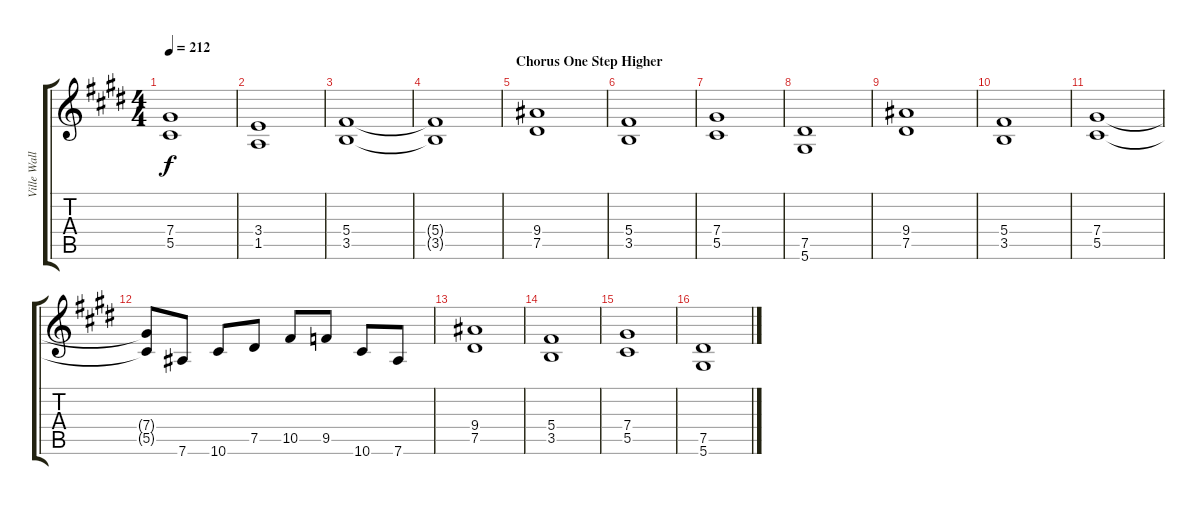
\track ("Ville Wallenius - Guitar II" "Ville Wall") {instrument distortionguitar}
\staff {score tabs}
\tuning (Eb4 Bb3 Gb3 Db3 Ab2 Eb2) {hide}
\ts (4 4)
\tempo 212
\clef g2
\ks c#minor
(7.4 5.5).1{dy f} |
(3.4 1.5).1 |
(5.4 3.5).1 |
(5.4{t} 3.5{t}).1 |
\section ("" "Chorus One Step Higher")
(9.4 7.5).1 |
(5.4 3.5).1 |
(7.4 5.5).1 |
(7.5 5.6).1 |
(9.4 7.5).1 |
(5.4 3.5).1 |
(7.4 5.5).1 |
(7.4{t} 5.5{t}).8 7.6.8 10.6.8 7.5.8 10.5.8 9.5.8 10.6.8 7.6.8 |
(9.4 7.5).1 |
(5.4 3.5).1 |
(7.4 5.5).1 |
(7.5 5.6).1
